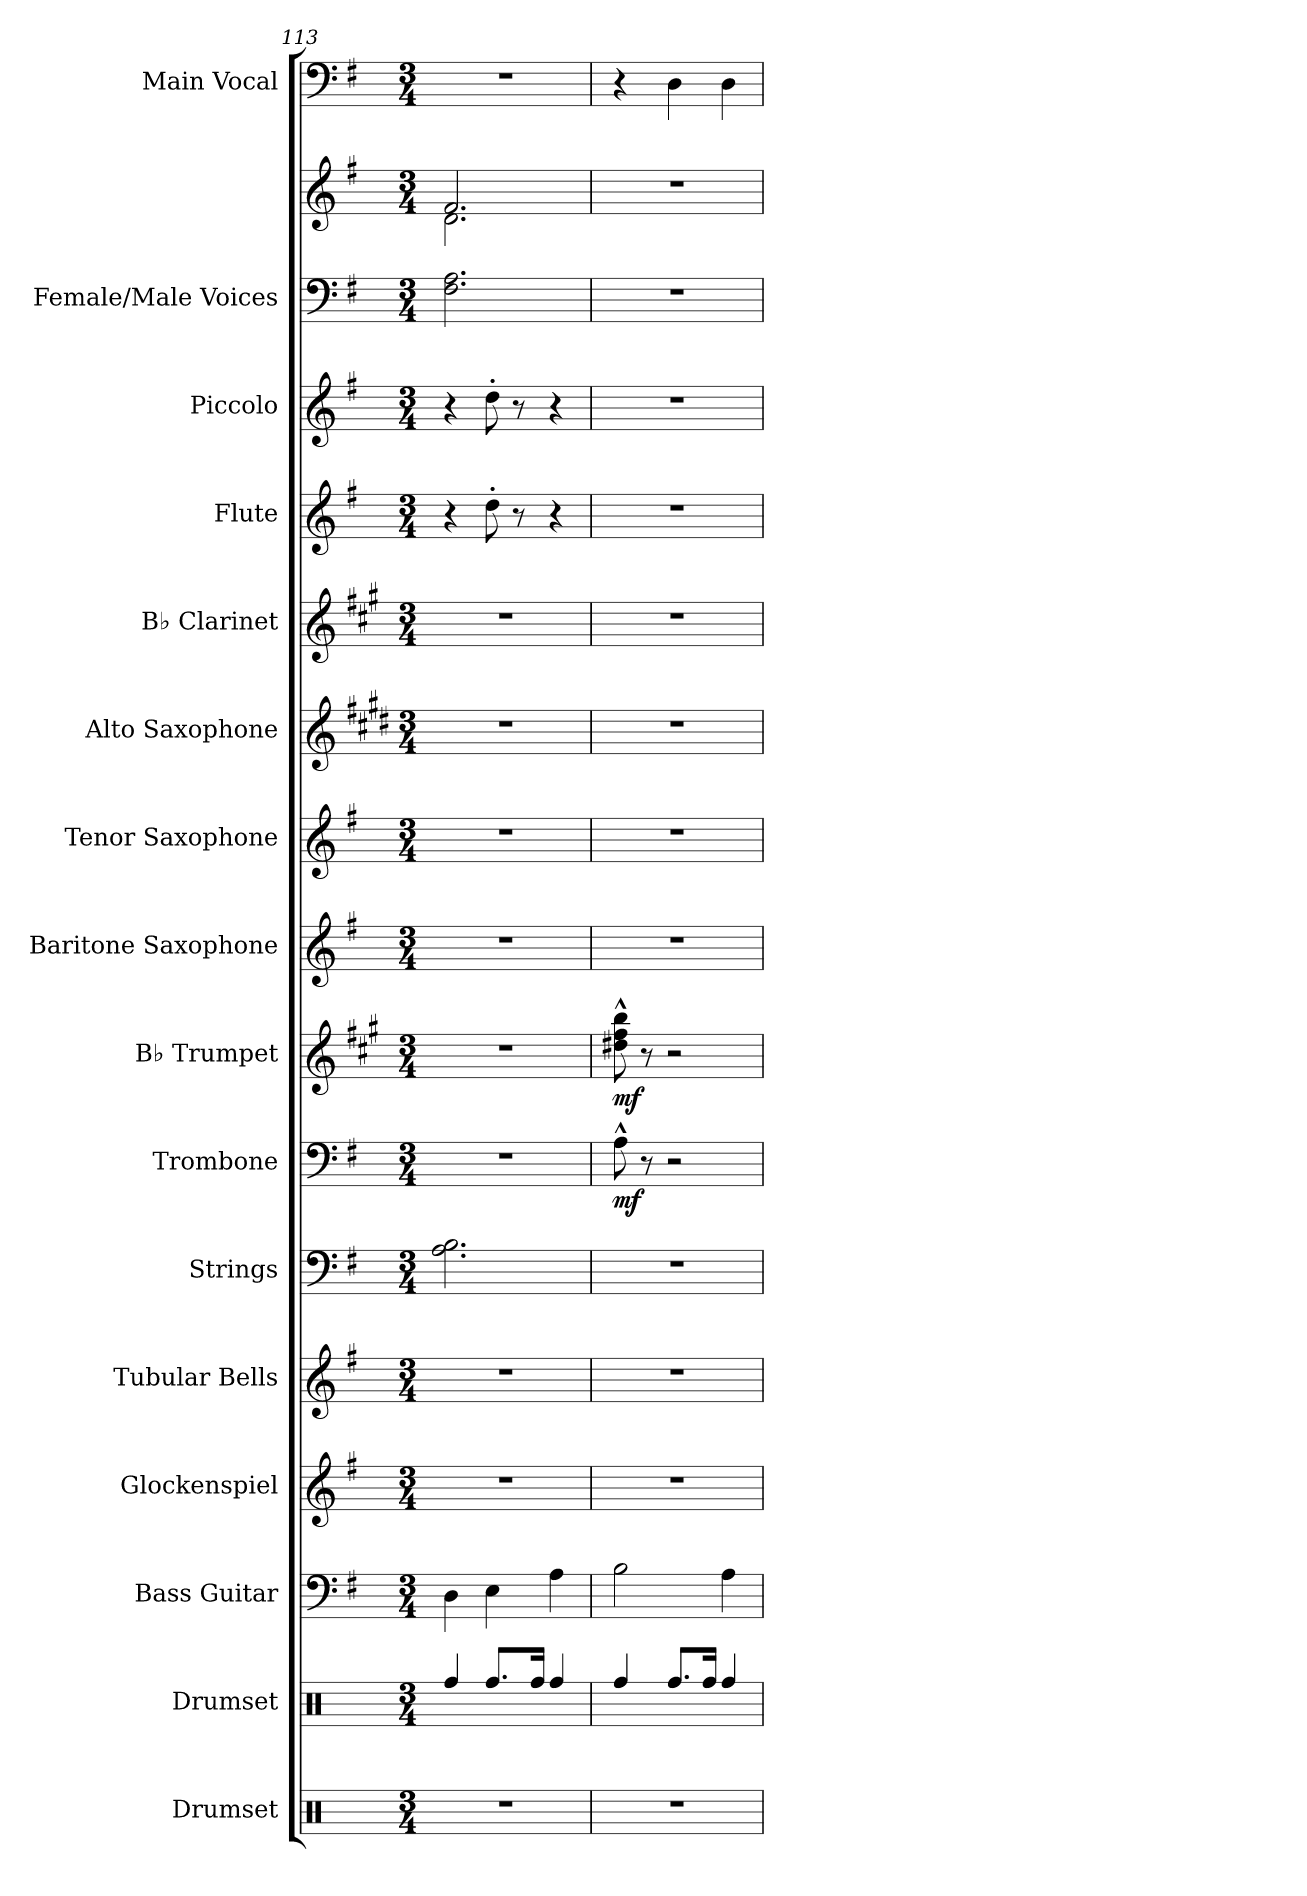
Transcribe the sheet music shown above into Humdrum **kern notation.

**kern	**kern	**kern	**kern	**kern	**kern	**kern	**dynam	**kern	**dynam	**kern	**kern	**kern	**kern	**kern	**kern	**kern	**kern	**kern
*part16	*part15	*part14	*part13	*part12	*part11	*part10	*part10	*part9	*part9	*part8	*part7	*part6	*part5	*part4	*part3	*part2	*part2	*part1
*staff17	*staff16	*staff15	*staff14	*staff13	*staff12	*staff11	*staff11	*staff10	*staff10	*staff9	*staff8	*staff7	*staff6	*staff5	*staff4	*staff3	*staff2	*staff1
*I"Drumset	*I"Drumset	*I"Bass Guitar	*I"Glockenspiel	*I"Tubular Bells	*I"Strings	*I"Trombone	*	*I"B♭ Trumpet	*	*I"Baritone Saxophone	*I"Tenor Saxophone	*I"Alto Saxophone	*I"B♭ Clarinet	*I"Flute	*I"Piccolo	*I"Female/Male Voices	*	*I"Main Vocal
*I'Drs.	*I'Drs.	*I'B. Guit.	*I'Glk.	*I'Tu. Be.	*I'St.	*I'Tbn.	*	*I'B♭ Tpt.	*	*I'Bar. Sax.	*I'T. Sax.	*I'A. Sax.	*I'B♭ Cl.	*I'Fl.	*I'Picc.	*I'Voices	*	*I'Main Vcl.
*clefX	*clefX	*clefF4	*clefG2	*clefG2	*clefF4	*clefF4	*	*clefG2	*	*clefG2	*clefG2	*clefG2	*clefG2	*clefG2	*clefG2	*clefF4	*clefG2	*clefF4
*	*	*ITrd7c12	*ITrd-14c-24	*	*	*	*	*ITrd1c2	*	*ITrd12c21	*ITrd8c14	*ITrd5c9	*ITrd1c2	*	*ITrd-7c-12	*	*	*
*k[]	*k[]	*k[f#]	*k[f#]	*k[f#]	*k[f#]	*k[f#]	*	*k[f#]	*	*k[f#]	*k[f#]	*k[f#]	*k[f#]	*k[f#]	*k[f#]	*k[f#]	*k[f#]	*k[f#]
*M3/4	*M3/4	*M3/4	*M3/4	*M3/4	*M3/4	*M3/4	*	*M3/4	*	*M3/4	*M3/4	*M3/4	*M3/4	*M3/4	*M3/4	*M3/4	*M3/4	*M3/4
=113	=113	=113	=113	=113	=113	=113	=113	=113	=113	=113	=113	=113	=113	=113	=113	=113	=113	=113
*	*	*	*	*	*	*	*	*	*	*	*	*	*	*	*	*	*^	*
2.r	4Rff/	4DD\	2.r	2.r	2.A\ 2.B\	2.r	.	2.r	.	2.r	2.r	2.r	2.r	4r	4r	2.F#\ 2.A\	2.f#/	2.d\	2.r
.	8.Rff/L	4EE\	.	.	.	.	.	.	.	.	.	.	.	8dd'\	8ddd'\	.	.	.	.
.	.	.	.	.	.	.	.	.	.	.	.	.	.	8r	8r	.	.	.	.
.	16Rff/Jk	.	.	.	.	.	.	.	.	.	.	.	.	.	.	.	.	.	.
.	4Rff/	4AA\	.	.	.	.	.	.	.	.	.	.	.	4r	4r	.	.	.	.
*	*	*	*	*	*	*	*	*	*	*	*	*	*	*	*	*	*v	*v	*
=114	=114	=114	=114	=114	=114	=114	=114	=114	=114	=114	=114	=114	=114	=114	=114	=114	=114	=114
!	!	!	!	!	!	!	!LO:DY:b	!	!LO:DY:b	!	!	!	!	!	!	!	!	!
2.r	4Rff/	2BB\	2.r	2.r	2.r	8A^^\	mf	8cc#X\^^ 8ee\^^ 8aa\^^	mf	2.r	2.r	2.r	2.r	2.r	2.r	2.r	2.r	4r
.	.	.	.	.	.	8r	.	8r	.	.	.	.	.	.	.	.	.	.
.	8.Rff/L	.	.	.	.	2r	.	2r	.	.	.	.	.	.	.	.	.	4D\
.	16Rff/Jk	.	.	.	.	.	.	.	.	.	.	.	.	.	.	.	.	.
.	4Rff/	4AA\	.	.	.	.	.	.	.	.	.	.	.	.	.	.	.	4D\
=	=	=	=	=	=	=	=	=	=	=	=	=	=	=	=	=	=	=
*-	*-	*-	*-	*-	*-	*-	*-	*-	*-	*-	*-	*-	*-	*-	*-	*-	*-	*-
